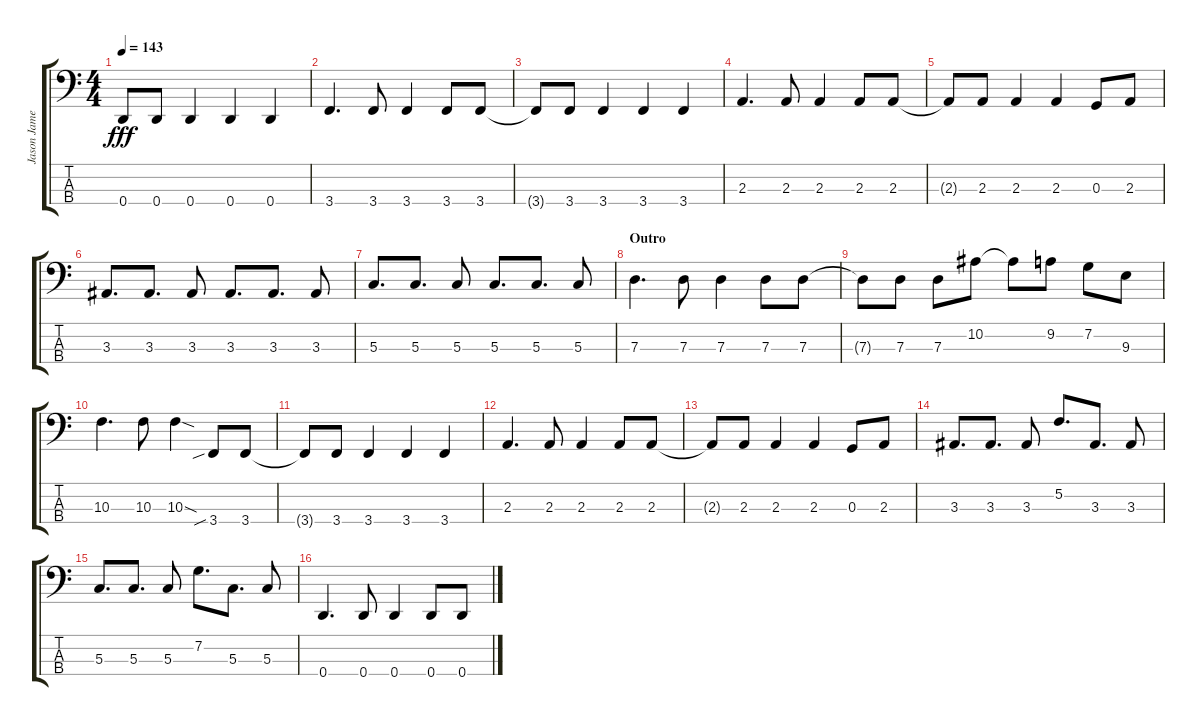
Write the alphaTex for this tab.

\track ("Jason James" "Jason Jame") {instrument electricbassfinger}
\staff {score tabs}
\tuning (F2 C2 G1 D1) {hide}
\ts (4 4)
\tempo 143
\clef f4
\ks c
0.4{t}.8{dy fff} 0.4.8 0.4.4 0.4.4 0.4.4 |
3.4.4{d} 3.4.8 3.4.4 3.4.8 3.4.8 |
3.4{t}.8 3.4.8 3.4.4 3.4.4 3.4.4 |
2.3.4{d} 2.3.8 2.3.4 2.3.8 2.3.8 |
2.3{t}.8 2.3.8 2.3.4 2.3.4 0.3.8 2.3.8 |
3.3.8{d} 3.3.8{d} 3.3.8 3.3.8{d} 3.3.8{d} 3.3.8 |
5.3.8{d} 5.3.8{d} 5.3.8 5.3.8{d} 5.3.8{d} 5.3.8 |
\section ("" "Outro")
7.3.4{d} 7.3.8 7.3.4 7.3.8 7.3.8 |
7.3{t}.8 7.3.8 7.3.8 10.2.8 10.2{t}.8 9.2.8 7.2.8 9.3.8 |
10.3.4{d} 10.3.8 10.3{sod}.4 3.4{sib}.8 3.4.8 |
3.4{t}.8 3.4.8 3.4.4 3.4.4 3.4.4 |
2.3.4{d} 2.3.8 2.3.4 2.3.8 2.3.8 |
2.3{t}.8 2.3.8 2.3.4 2.3.4 0.3.8 2.3.8 |
3.3.8{d} 3.3.8{d} 3.3.8 5.2.8{d} 3.3.8{d} 3.3.8 |
5.3.8{d} 5.3.8{d} 5.3.8 7.2.8{d} 5.3.8{d} 5.3.8 |
0.4.4{d} 0.4.8 0.4.4 0.4.8 0.4.8
